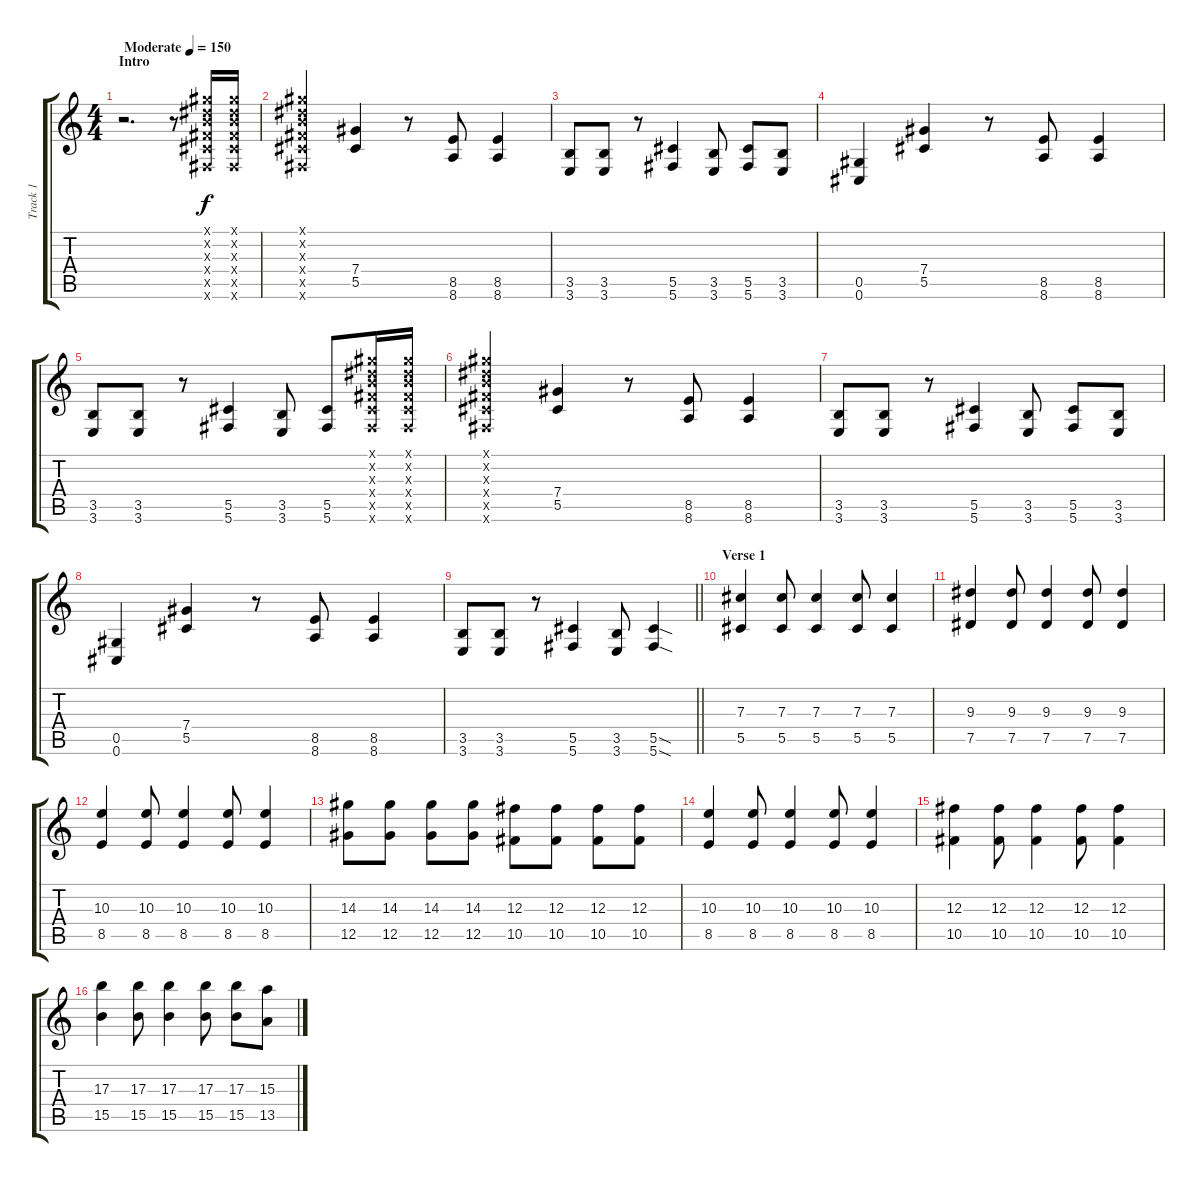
\track ("Track 1" "Track 1") {instrument distortionguitar}
\staff {score tabs}
\tuning (Eb4 Bb3 Gb3 Db3 Ab2 Db2) {hide}
\ts (4 4)
\section ("" "Intro")
\tempo (150 "Moderate")
\clef g2
\ks c
r.2{d dy f instrument distortionguitar} r.8 (5.1{x} 5.2{x} 5.3{x} 5.4{x} 5.5{x} 5.6{x}).16 (5.1{x} 5.2{x} 5.3{x} 5.4{x} 5.5{x} 5.6{x}).16 |
(5.1{x} 5.2{x} 5.3{x} 5.4{x} 5.5{x} 5.6{x}).4 (7.4 5.5).4 r.8 (8.5 8.6).8 (8.5 8.6).4 |
(3.5 3.6).8 (3.5 3.6).8 r.8 (5.5 5.6).4 (3.5 3.6).8 (5.5 5.6).8 (3.5 3.6).8 |
(0.5 0.6).4 (7.4 5.5).4 r.8 (8.5 8.6).8 (8.5 8.6).4 |
(3.5 3.6).8 (3.5 3.6).8 r.8 (5.5 5.6).4 (3.5 3.6).8 (5.5 5.6).8 (5.1{x} 5.2{x} 5.3{x} 5.4{x} 5.5{x} 5.6{x}).16 (5.1{x} 5.2{x} 5.3{x} 5.4{x} 5.5{x} 5.6{x}).16 |
(5.1{x} 5.2{x} 5.3{x} 5.4{x} 5.5{x} 5.6{x}).4 (7.4 5.5).4 r.8 (8.5 8.6).8 (8.5 8.6).4 |
(3.5 3.6).8 (3.5 3.6).8 r.8 (5.5 5.6).4 (3.5 3.6).8 (5.5 5.6).8 (3.5 3.6).8 |
(0.5 0.6).4 (7.4 5.5).4 r.8 (8.5 8.6).8 (8.5 8.6).4 |
\barLineRight lightlight
(3.5 3.6).8 (3.5 3.6).8 r.8 (5.5 5.6).4 (3.5 3.6).8 (5.5{sod} 5.6{sod}).4 |
\section ("" "Verse 1")
(7.3 5.5).4 (7.3 5.5).8 (7.3 5.5).4 (7.3 5.5).8 (7.3 5.5).4 |
(9.3 7.5).4 (9.3 7.5).8 (9.3 7.5).4 (9.3 7.5).8 (9.3 7.5).4 |
(10.3 8.5).4 (10.3 8.5).8 (10.3 8.5).4 (10.3 8.5).8 (10.3 8.5).4 |
(14.3 12.5).8 (14.3 12.5).8 (14.3 12.5).8 (14.3 12.5).8 (12.3 10.5).8 (12.3 10.5).8 (12.3 10.5).8 (12.3 10.5).8 |
(10.3 8.5).4 (10.3 8.5).8 (10.3 8.5).4 (10.3 8.5).8 (10.3 8.5).4 |
(12.3 10.5).4 (12.3 10.5).8 (12.3 10.5).4 (12.3 10.5).8 (12.3 10.5).4 |
(17.3 15.5).4 (17.3 15.5).8 (17.3 15.5).4 (17.3 15.5).8 (17.3 15.5).8 (15.3 13.5).8
